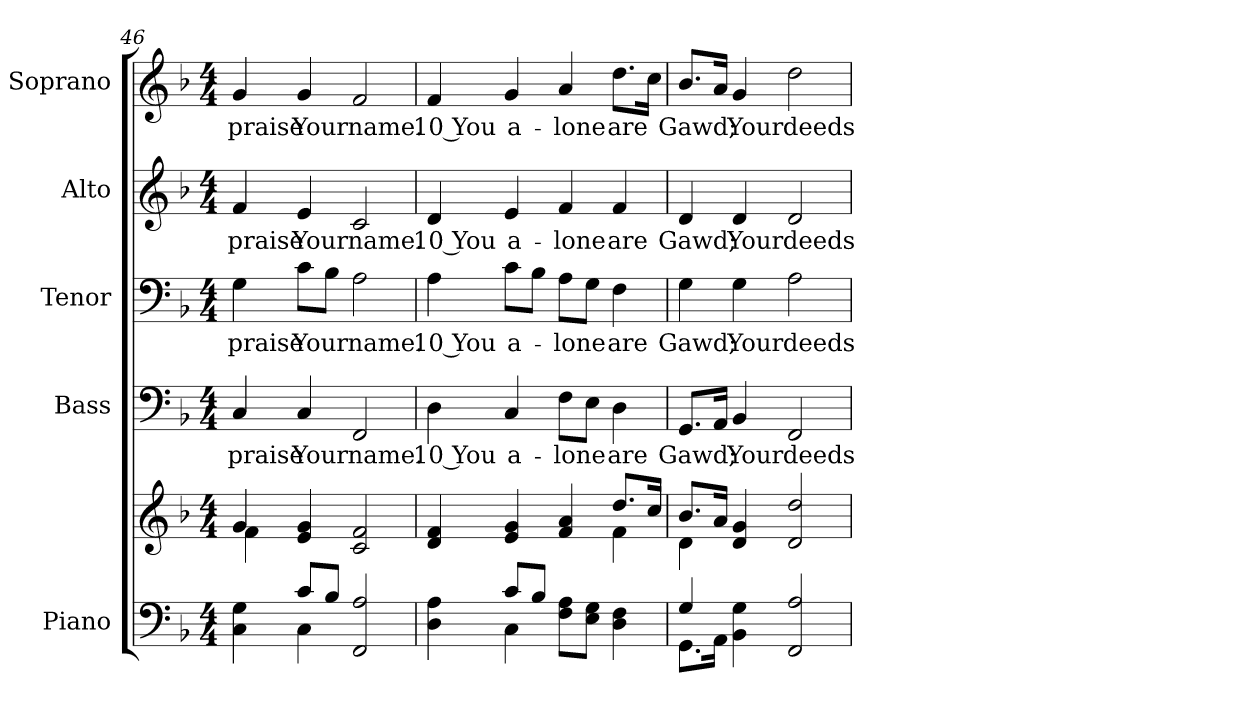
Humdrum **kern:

**kern	**kern	**kern	**text	**kern	**text	**kern	**text	**kern	**text
*part5	*part5	*part4	*part4	*part3	*part3	*part2	*part2	*part1	*part1
*staff6	*staff5	*staff4	*staff4	*staff3	*staff3	*staff2	*staff2	*staff1	*staff1
*I"Piano	*	*I"Bass	*	*I"Tenor	*	*I"Alto	*	*I"Soprano	*
*I'Pno.	*	*I'B.	*	*I'T.	*	*I'A.	*	*I'S.	*
*clefF4	*clefG2	*clefF4	*	*clefF4	*	*clefG2	*	*clefG2	*
*k[b-]	*k[b-]	*k[b-]	*	*k[b-]	*	*k[b-]	*	*k[b-]	*
*F:	*F:	*F:	*	*F:	*	*F:	*	*F:	*
*M4/4	*M4/4	*M4/4	*	*M4/4	*	*M4/4	*	*M4/4	*
=46	=46	=46	=46	=46	=46	=46	=46	=46	=46
*^	*^	*	*	*	*	*	*	*	*
!	!	!	!	!	!LO:LY:b:color=#000000	!	!	!	!	!	!
!	!	!	!	!	!	!	!LO:LY:b:color=#000000	!	!	!	!
!	!	!	!	!	!	!	!	!	!LO:LY:b:color=#000000	!	!
!	!	!	!	!	!	!	!	!	!	!	!LO:LY:b:color=#000000
4Ci\ 4Gi	4ryy	4gi/	4fi\	4Ci/	praise	4Gi\	praise	4fi/	praise	4gi/	praise
!	!	!	!	!	!LO:LY:b:color=#000000	!	!	!	!	!	!
!	!	!	!	!	!	!	!LO:LY:b:color=#000000	!	!	!	!
!	!	!	!	!	!	!	!	!	!LO:LY:b:color=#000000	!	!
!	!	!	!	!	!	!	!	!	!	!	!LO:LY:b:color=#000000
8ci/L	4Ci\	4ei/ 4gi	4ryy	4Ci/	Your	8ci\L	Your	4ei/	Your	4gi/	Your
8B-i/J	.	.	.	.	.	8B-i\J	.	.	.	.	.
!	!	!	!	!	!LO:LY:b:color=#000000	!	!	!	!	!	!
!	!	!	!	!	!	!	!LO:LY:b:color=#000000	!	!	!	!
!	!	!	!	!	!	!	!	!	!LO:LY:b:color=#000000	!	!
!	!	!	!	!	!	!	!	!	!	!	!LO:LY:b:color=#000000
2FFi/ 2Ai	2ryy	2ci/ 2fi	2ryy	2FFi/	name.	2Ai\	name.	2ci/	name.	2fi/	name.
!!LO:LB:g=z
=47	=47	=47	=47	=47	=47	=47	=47	=47	=47	=47	=47
!	!	!	!	!	!LO:LY:b:color=#000000	!	!	!	!	!	!
!	!	!	!	!	!	!	!LO:LY:b:color=#000000	!	!	!	!
!	!	!	!	!	!	!	!	!	!LO:LY:b:color=#000000	!	!
!	!	!	!	!	!	!	!	!	!	!	!LO:LY:b:color=#000000
4Di\ 4Ai	4ryy	4di/ 4fi	2ryy	4Di\	10 You	4Ai\	10 You	4di/	10 You	4fi/	10 You
!	!	!	!	!	!LO:LY:b:color=#000000	!	!	!	!	!	!
!	!	!	!	!	!	!	!LO:LY:b:color=#000000	!	!	!	!
!	!	!	!	!	!	!	!	!	!LO:LY:b:color=#000000	!	!
!	!	!	!	!	!	!	!	!	!	!	!LO:LY:b:color=#000000
8ci/L	4Ci\	4ei/ 4gi	.	4Ci/	a-	8ci\L	a-	4ei/	a-	4gi/	a-
8B-i/J	.	.	.	.	.	8B-i\J	.	.	.	.	.
!	!	!	!	!	!LO:LY:b:color=#000000	!	!	!	!	!	!
!	!	!	!	!	!	!	!LO:LY:b:color=#000000	!	!	!	!
!	!	!	!	!	!	!	!	!	!LO:LY:b:color=#000000	!	!
!	!	!	!	!	!	!	!	!	!	!	!LO:LY:b:color=#000000
8Fi\ 8AiL	2ryy	4fi/ 4ai	4ryy	8Fi\L	-lone	8Ai\L	-lone	4fi/	-lone	4ai/	-lone
8Ei\ 8GiJ	.	.	.	8Ei\J	.	8Gi\J	.	.	.	.	.
!	!	!	!	!	!LO:LY:b:color=#000000	!	!	!	!	!	!
!	!	!	!	!	!	!	!LO:LY:b:color=#000000	!	!	!	!
!	!	!	!	!	!	!	!	!	!LO:LY:b:color=#000000	!	!
!	!	!	!	!	!	!	!	!	!	!	!LO:LY:b:color=#000000
4Di\ 4Fi	.	8.ddi/L	4fi\	4Di\	are	4Fi\	are	4fi/	are	8.ddi\L	are
.	.	16cci/Jk	.	.	.	.	.	.	.	16cci\Jk	.
=48	=48	=48	=48	=48	=48	=48	=48	=48	=48	=48	=48
!	!	!	!	!	!LO:LY:b:color=#000000	!	!	!	!	!	!
!	!	!	!	!	!	!	!LO:LY:b:color=#000000	!	!	!	!
!	!	!	!	!	!	!	!	!	!LO:LY:b:color=#000000	!	!
!	!	!	!	!	!	!	!	!	!	!	!LO:LY:b:color=#000000
4Gi/	8.GGi\L	8.b-i/L	4di\	8.GGi/L	Gawd;	4Gi\	Gawd;	4di/	Gawd;	8.b-i/L	Gawd;
.	16AAi\Jk	16ai/Jk	.	16AAi/Jk	.	.	.	.	.	16ai/Jk	.
!	!	!	!	!	!LO:LY:b:color=#000000	!	!	!	!	!	!
!	!	!	!	!	!	!	!LO:LY:b:color=#000000	!	!	!	!
!	!	!	!	!	!	!	!	!	!LO:LY:b:color=#000000	!	!
!	!	!	!	!	!	!	!	!	!	!	!LO:LY:b:color=#000000
4BB-i\ 4Gi	4ryy	4di/ 4gi	4ryy	4BB-i/	Your	4Gi\	Your	4di/	Your	4gi/	Your
!	!	!	!	!	!LO:LY:b:color=#000000	!	!	!	!	!	!
!	!	!	!	!	!	!	!LO:LY:b:color=#000000	!	!	!	!
!	!	!	!	!	!	!	!	!	!LO:LY:b:color=#000000	!	!
!	!	!	!	!	!	!	!	!	!	!	!LO:LY:b:color=#000000
2FFi/ 2Ai	2ryy	2di/ 2ddi	2ryy	2FFi/	deeds	2Ai\	deeds	2di/	deeds	2ddi\	deeds
*v	*v	*	*	*	*	*	*	*	*	*	*
*	*v	*v	*	*	*	*	*	*	*	*
=	=	=	=	=	=	=	=	=	=
*-	*-	*-	*-	*-	*-	*-	*-	*-	*-
